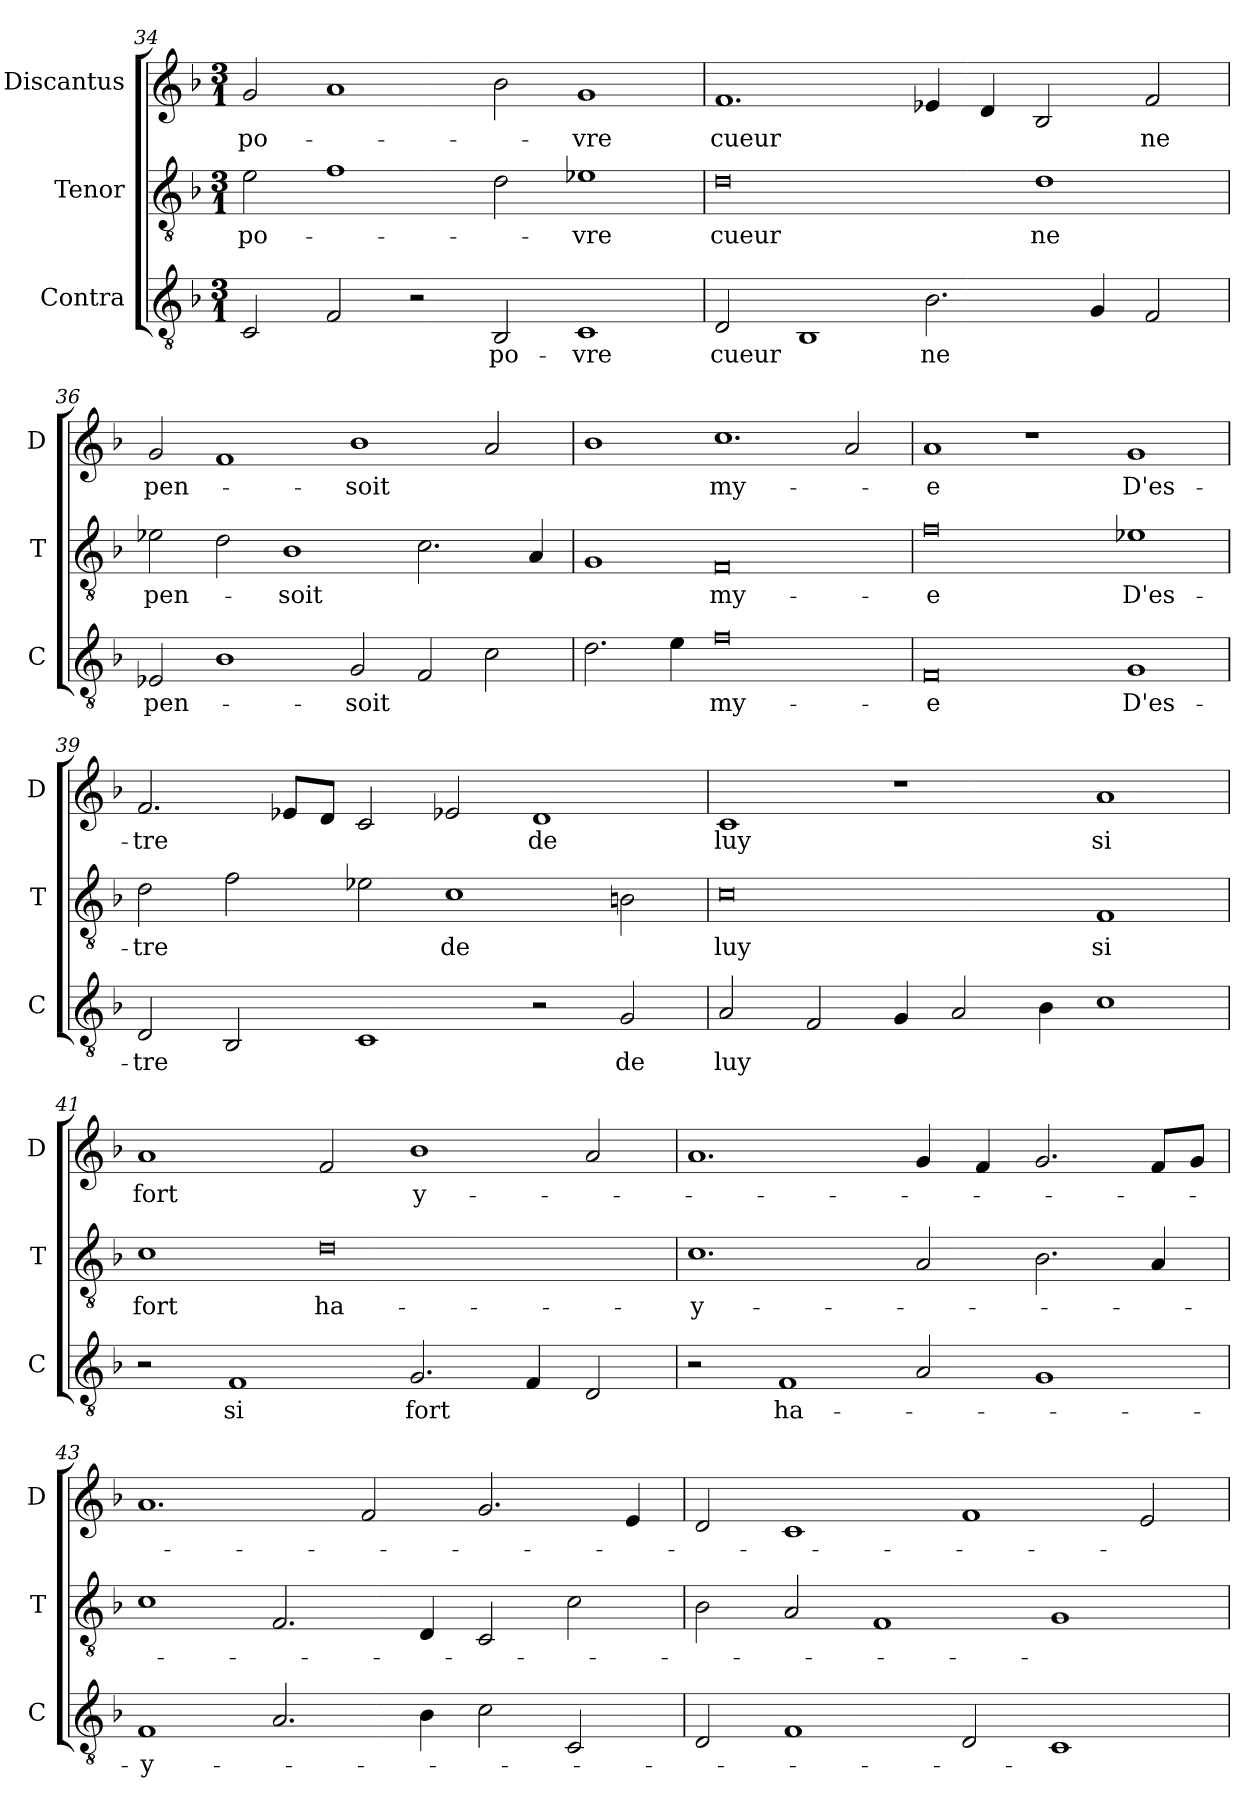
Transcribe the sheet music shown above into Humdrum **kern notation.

**kern	**text	**kern	**text	**kern	**text
*part3	*part3	*part2	*part2	*part1	*part1
*staff3	*staff3	*staff2	*staff2	*staff1	*staff1
*I"Contra	*	*I"Tenor	*	*I"Discantus	*
*I'C	*	*I'T	*	*I'D	*
*clefGv2	*	*clefGv2	*	*clefG2	*
*k[b-]	*	*k[b-]	*	*k[b-]	*
*M3/1	*	*M3/1	*	*M3/1	*
=34	=34	=34	=34	=34	=34
2C/	.	2e\	po-	2g/	po-
2F/	.	1f	.	1a	.
2r	.	.	.	.	.
2BB-/	po-	2d\	.	2b-\	.
1C	-vre	1e-X	-vre	1g	-vre
=35	=35	=35	=35	=35	=35
2D/	cueur	0d	cueur	1.f	cueur
1BB-	.	.	.	.	.
2.B-\	ne	.	.	4e-X/	.
.	.	.	.	4d/	.
.	.	1d	ne	2B-/	.
4G/	.	.	.	.	.
2F/	.	.	.	2f/	ne
=36	=36	=36	=36	=36	=36
2E-X/	pen-	2e-X\	pen-	2g/	pen-
1B-	.	2d\	.	1f	.
.	.	1B-	-soit	.	.
2G/	-soit	.	.	1b-	-soit
2F/	.	2.c\	.	.	.
2c\	.	.	.	2a/	.
.	.	4A/	.	.	.
=37	=37	=37	=37	=37	=37
2.d\	.	1G	.	1b-	.
4e\	.	.	.	.	.
0f	my-	0F	my-	1.cc	my-
.	.	.	.	2a/	.
=38	=38	=38	=38	=38	=38
0F	-e	0f	-e	1a	-e
.	.	.	.	1r	.
1G	D'es-	1e-X	D'es-	1g	D'es-
=39	=39	=39	=39	=39	=39
2D/	-tre	2d\	-tre	2.f/	-tre
2BB-/	.	2f\	.	.	.
.	.	.	.	8e-X/L	.
.	.	.	.	8d/J	.
1C	.	2e-X\	.	2c/	.
.	.	1c	de	2e-X/	.
2r	.	.	.	1d	de
2G/	de	2Bn\	.	.	.
=40	=40	=40	=40	=40	=40
2A/	luy	0c	luy	1c	luy
2F/	.	.	.	.	.
4G/	.	.	.	1r	.
2A/	.	.	.	.	.
4B-\	.	.	.	.	.
1c	.	1F	si	1a	si
=41	=41	=41	=41	=41	=41
2r	.	1c	fort	1a	fort
1F	si	.	.	.	.
.	.	0d	ha-	2f/	.
2.G/	fort	.	.	1b-	-y-
4F/	.	.	.	.	.
2D/	.	.	.	2a/	.
=42	=42	=42	=42	=42	=42
2r	.	1.c	-y-	1.a	.
1F	ha-	.	.	.	.
2A/	.	2A/	.	4g/	.
.	.	.	.	4f/	.
1G	.	2.B-\	.	2.g/	.
.	.	4A/	.	8f/L	.
.	.	.	.	8g/J	.
=43	=43	=43	=43	=43	=43
1F	-y-	1c	.	1.a	.
2.A/	.	2.F/	.	.	.
.	.	.	.	2f/	.
4B-\	.	4D/	.	.	.
2c\	.	2C/	.	2.g/	.
2C/	.	2c\	.	.	.
.	.	.	.	4e/	.
=44	=44	=44	=44	=44	=44
2D/	.	2B-\	.	2d/	.
1F	.	2A/	.	1c	.
.	.	1F	.	.	.
2D/	.	.	.	1f	.
1C	.	1G	.	.	.
.	.	.	.	2e/	.
=	=	=	=	=	=
*-	*-	*-	*-	*-	*-
